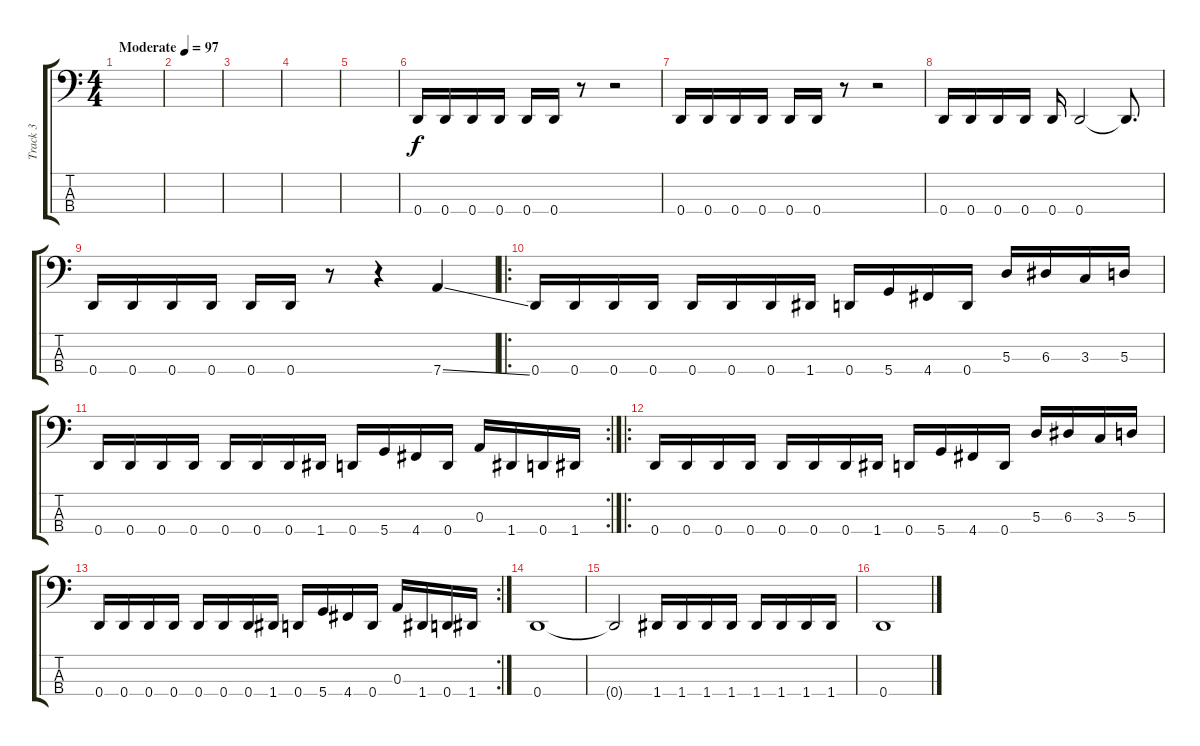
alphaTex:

\track ("Track 3" "Track 3") {instrument electricbasspick}
\staff {score tabs}
\tuning (G2 D2 A1 D1) {hide}
\ts (4 4)
\tempo (97 "Moderate")
\clef f4
\ks c
|
|
|
|
|
0.4.16 0.4.16 0.4.16 0.4.16 0.4.16 0.4.16 r.8 r.2 |
0.4.16 0.4.16 0.4.16 0.4.16 0.4.16 0.4.16 r.8 r.2 |
0.4.16 0.4.16 0.4.16 0.4.16 0.4.16 0.4.2 0.4{t}.8{d} |
0.4.16 0.4.16 0.4.16 0.4.16 0.4.16 0.4.16 r.8 r.4 7.4{ss}.4 |
\ro
0.4.16 0.4.16 0.4.16 0.4.16 0.4.16 0.4.16 0.4.16 1.4.16 0.4.16 5.4.16 4.4.16 0.4.16 5.3.16 6.3.16 3.3.16 5.3.16 |
\rc 2
0.4.16 0.4.16 0.4.16 0.4.16 0.4.16 0.4.16 0.4.16 1.4.16 0.4.16 5.4.16 4.4.16 0.4.16 0.3.16 1.4.16 0.4.16 1.4.16 |
\ro
0.4.16 0.4.16 0.4.16 0.4.16 0.4.16 0.4.16 0.4.16 1.4.16 0.4.16 5.4.16 4.4.16 0.4.16 5.3.16 6.3.16 3.3.16 5.3.16 |
\rc 2
0.4.16 0.4.16 0.4.16 0.4.16 0.4.16 0.4.16 0.4.16 1.4.16 0.4.16 5.4.16 4.4.16 0.4.16 0.3.16 1.4.16 0.4.16 1.4.16 |
0.4.1 |
0.4{t}.2 1.4.16 1.4.16 1.4.16 1.4.16 1.4.16 1.4.16 1.4.16 1.4.16 |
0.4.1
